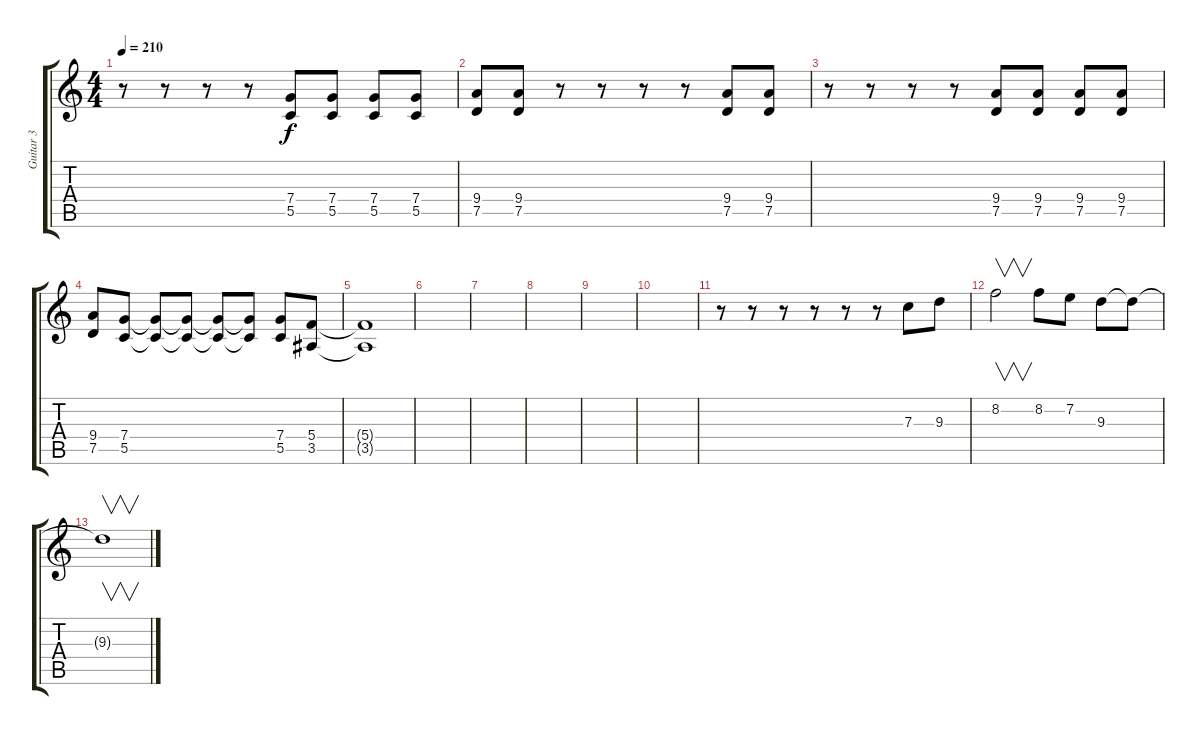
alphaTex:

\track ("Guitar 3" "Guitar 3") {instrument overdrivenguitar}
\staff {score tabs}
\tuning (D4 A3 F3 C3 G2 D2) {hide}
\ts (4 4)
\tempo 210
\clef g2
\ks c
r.8{dy f} r.8 r.8 r.8 (7.4 5.5).8 (7.4 5.5).8 (7.4 5.5).8 (7.4 5.5).8 |
(9.4 7.5).8 (9.4 7.5).8 r.8 r.8 r.8 r.8 (9.4 7.5).8 (9.4 7.5).8 |
r.8 r.8 r.8 r.8 (9.4 7.5).8 (9.4 7.5).8 (9.4 7.5).8 (9.4 7.5).8 |
(9.4 7.5).8 (7.4 5.5).8 (7.4{t} 5.5{t}).8 (7.4{t} 5.5{t}).8 (7.4{t} 5.5{t}).8 (7.4{t} 5.5{t}).8 (7.4 5.5).8 (5.4 3.5).8 |
(5.4{t} 3.5{t}).1 |
|
|
|
|
|
r.8 r.8 r.8 r.8 r.8 r.8 7.3.8 9.3.8 |
8.2.2{v} 8.2.8 7.2.8 9.3.8 9.3{t}.8 |
9.3{t}.1{v}
